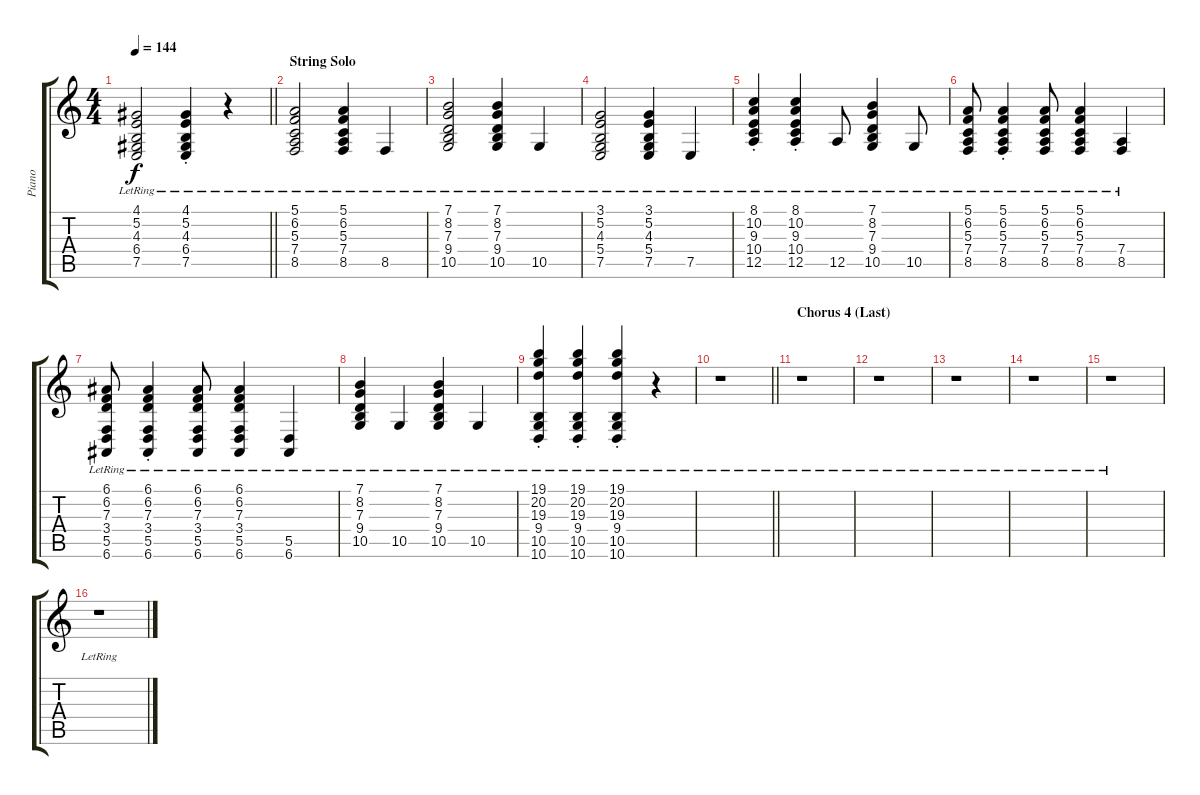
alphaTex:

\track ("Piano" "Piano") {instrument acousticgrandpiano}
\staff {score tabs}
\tuning (E4 B3 G3 D3 A2 E2) {hide}
\ts (4 4)
\tempo 144
\clef g2
\barLineRight lightlight
\ks c
(4.1{lr} 5.2{lr} 4.3{lr} 6.4{lr} 7.5{lr}).2{dy f} (4.1{st lr} 5.2{st lr} 4.3{st lr} 6.4{st lr} 7.5{st lr}).4 r.4 |
\section ("" "String Solo")
(5.1{lr} 6.2{lr} 5.3{lr} 7.4{lr} 8.5{lr}).2 (5.1{lr} 6.2{lr} 5.3{lr} 7.4{lr} 8.5{lr}).4 8.5{lr}.4 |
(7.1{lr} 8.2{lr} 7.3{lr} 9.4{lr} 10.5{lr}).2 (7.1{lr} 8.2{lr} 7.3{lr} 9.4{lr} 10.5{lr}).4 10.5{lr}.4 |
(3.1{lr} 5.2{lr} 4.3{lr} 5.4{lr} 7.5{lr}).2 (3.1{lr} 5.2{lr} 4.3{lr} 5.4{lr} 7.5{lr}).4 7.5{lr}.4 |
(8.1{st lr} 10.2{st lr} 9.3{st lr} 10.4{st lr} 12.5{st lr}).4 (8.1{st lr} 10.2{st lr} 9.3{st lr} 10.4{st lr} 12.5{st lr}).4 12.5{lr}.8 (7.1{lr} 8.2{lr} 7.3{lr} 9.4{lr} 10.5{lr}).4 10.5{lr}.8 |
(5.1{lr} 6.2{lr} 5.3{lr} 7.4{lr} 8.5{lr}).8 (5.1{st lr} 6.2{st lr} 5.3{st lr} 7.4{st lr} 8.5{st lr}).4 (5.1{lr} 6.2{lr} 5.3{lr} 7.4{lr} 8.5{lr}).8 (5.1{lr} 6.2{lr} 5.3{lr} 7.4{lr} 8.5{lr}).4 (7.4{lr} 8.5{lr}).4 |
(6.1{lr} 6.2{lr} 7.3{lr} 3.4{lr} 5.5{lr} 6.6{lr}).8 (6.1{st lr} 6.2{st lr} 7.3{st lr} 3.4{st lr} 5.5{st lr} 6.6{st lr}).4 (6.1{lr} 6.2{lr} 7.3{lr} 3.4{lr} 5.5{lr} 6.6{lr}).8 (6.1{lr} 6.2{lr} 7.3{lr} 3.4{lr} 5.5{lr} 6.6{lr}).4 (5.5{lr} 6.6{lr}).4 |
(7.1{lr} 8.2{lr} 7.3{lr} 9.4{lr} 10.5{lr}).4 10.5{lr}.4 (7.1{lr} 8.2{lr} 7.3{lr} 9.4{lr} 10.5{lr}).4 10.5{lr}.4 |
(19.1{st lr} 20.2{st lr} 19.3{st lr} 9.4{st lr} 10.5{st lr} 10.6{st lr}).4 (19.1{st lr} 20.2{st lr} 19.3{st lr} 9.4{st lr} 10.5{st lr} 10.6{st lr}).4 (19.1{st lr} 20.2{st lr} 19.3{st lr} 9.4{st lr} 10.5{st lr} 10.6{st lr}).4 r.4 |
\barLineRight lightlight
r.1 |
\section ("" "Chorus 4 (Last)")
r.1 |
r.1 |
r.1 |
r.1 |
r.1 |
r.1
